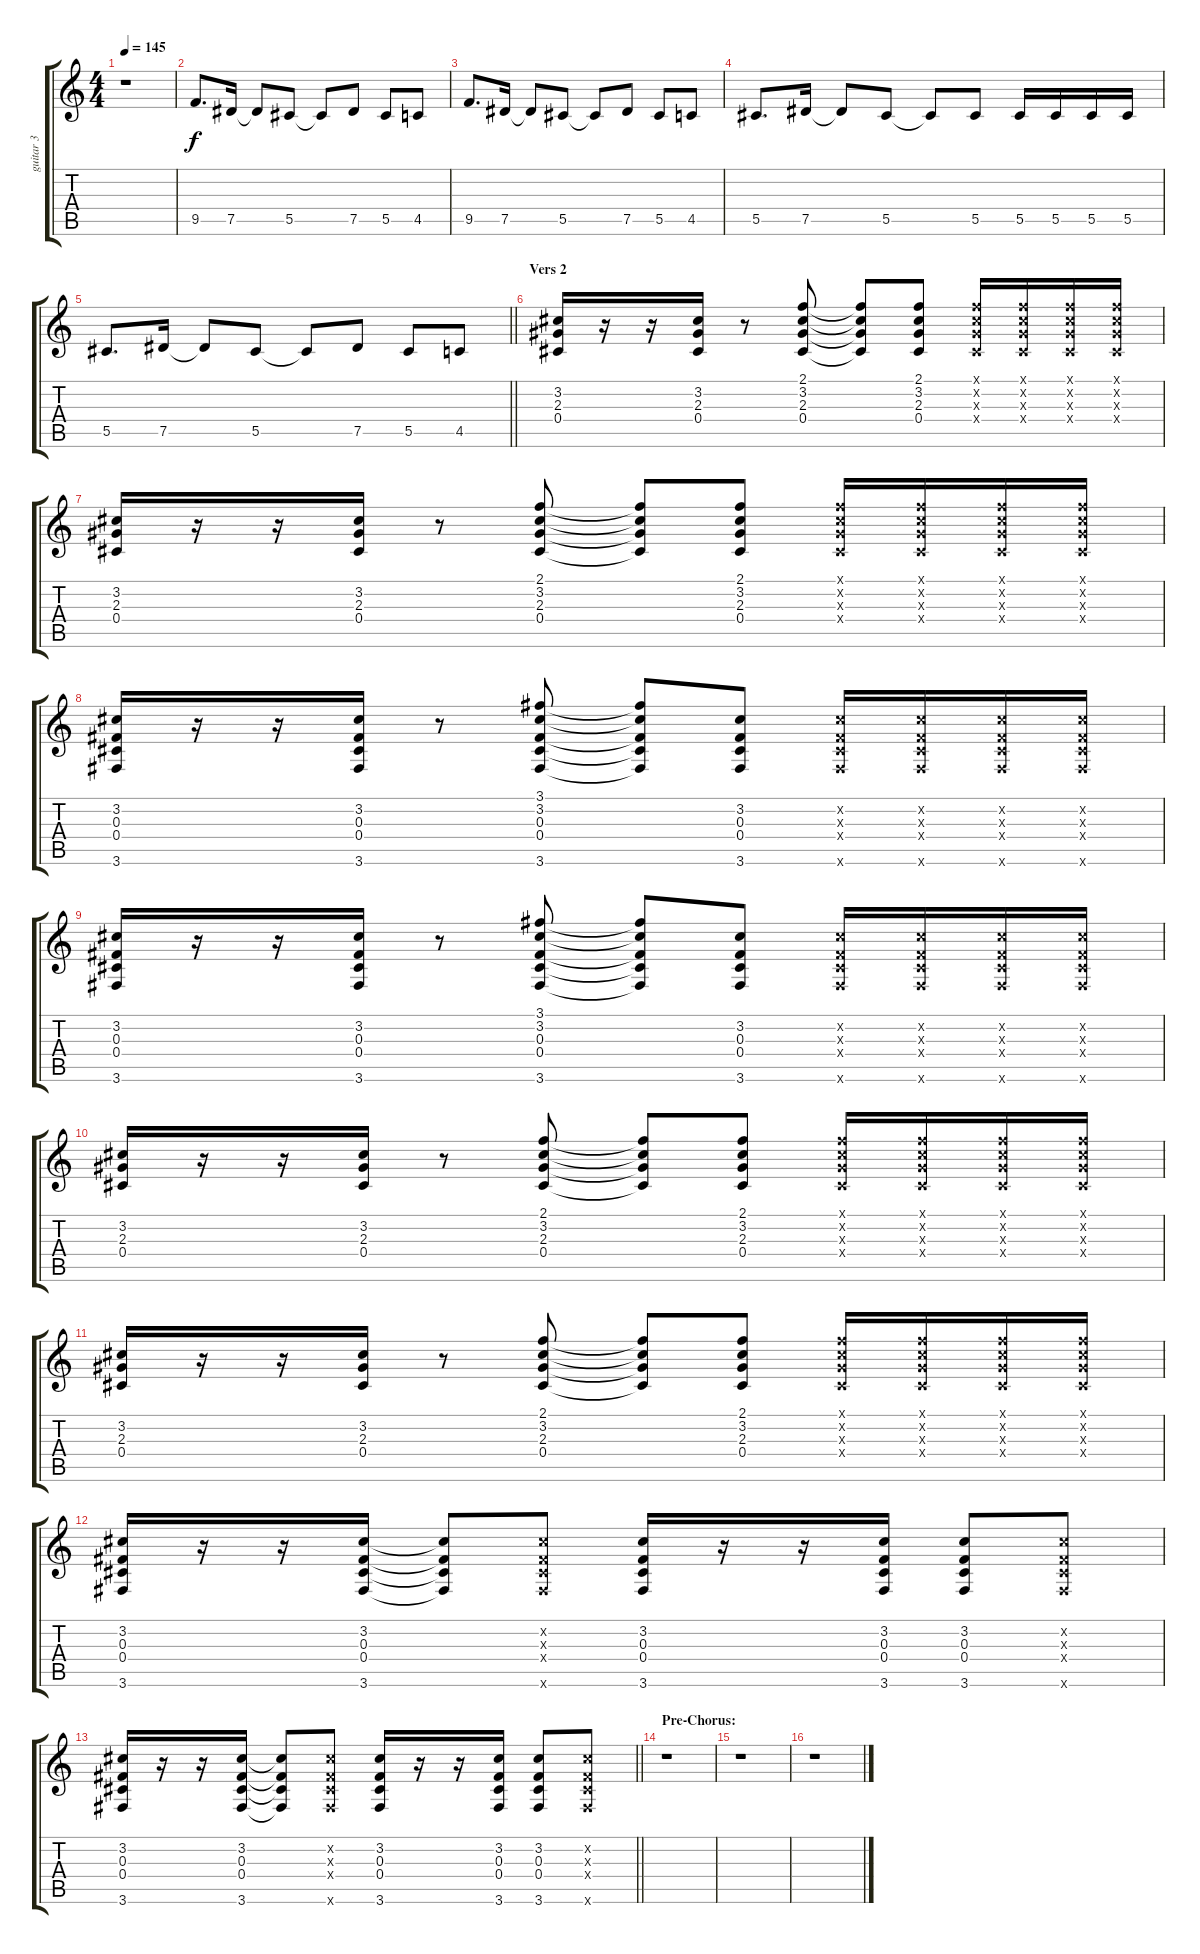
\track ("guitar 3" "guitar 3") {instrument distortionguitar}
\staff {score tabs}
\tuning (Eb4 Bb3 Gb3 Db3 Ab2 Eb2) {hide}
\ts (4 4)
\tempo 145
\clef g2
\ks c
r.1{dy f} |
9.5.8{d} 7.5.16 7.5{t}.8 5.5.8 5.5{t}.8 7.5.8 5.5.8 4.5.8 |
9.5.8{d} 7.5.16 7.5{t}.8 5.5.8 5.5{t}.8 7.5.8 5.5.8 4.5.8 |
5.5.8{d} 7.5.16 7.5{t}.8 5.5.8 5.5{t}.8 5.5.8 5.5.16 5.5.16 5.5.16 5.5.16 |
\barLineRight lightlight
5.5.8{d} 7.5.16 7.5{t}.8 5.5.8 5.5{t}.8 7.5.8 5.5.8 4.5.8 |
\section ("" "Vers 2")
(3.2 2.3 0.4).16 r.16 r.16 (3.2 2.3 0.4).16 r.8 (2.1 3.2 2.3 0.4).8 (2.1{t} 3.2{t} 2.3{t} 0.4{t}).8 (2.1 3.2 2.3 0.4).8 (2.1{x} 3.2{x} 2.3{x} 0.4{x}).16 (2.1{x} 3.2{x} 2.3{x} 0.4{x}).16 (2.1{x} 3.2{x} 2.3{x} 0.4{x}).16 (2.1{x} 3.2{x} 2.3{x} 0.4{x}).16 |
(3.2 2.3 0.4).16 r.16 r.16 (3.2 2.3 0.4).16 r.8 (2.1 3.2 2.3 0.4).8 (2.1{t} 3.2{t} 2.3{t} 0.4{t}).8 (2.1 3.2 2.3 0.4).8 (2.1{x} 3.2{x} 2.3{x} 0.4{x}).16 (2.1{x} 3.2{x} 2.3{x} 0.4{x}).16 (2.1{x} 3.2{x} 2.3{x} 0.4{x}).16 (2.1{x} 3.2{x} 2.3{x} 0.4{x}).16 |
(3.2 0.3 0.4 3.6).16 r.16 r.16 (3.2 0.3 0.4 3.6).16 r.8 (3.1 3.2 0.3 0.4 3.6).8 (3.1{t} 3.2{t} 0.3{t} 0.4{t} 3.6{t}).8 (3.2 0.3 0.4 3.6).8 (3.2{x} 0.3{x} 0.4{x} 3.6{x}).16 (3.2{x} 0.3{x} 0.4{x} 3.6{x}).16 (3.2{x} 0.3{x} 0.4{x} 3.6{x}).16 (3.2{x} 0.3{x} 0.4{x} 3.6{x}).16 |
(3.2 0.3 0.4 3.6).16 r.16 r.16 (3.2 0.3 0.4 3.6).16 r.8 (3.1 3.2 0.3 0.4 3.6).8 (3.1{t} 3.2{t} 0.3{t} 0.4{t} 3.6{t}).8 (3.2 0.3 0.4 3.6).8 (3.2{x} 0.3{x} 0.4{x} 3.6{x}).16 (3.2{x} 0.3{x} 0.4{x} 3.6{x}).16 (3.2{x} 0.3{x} 0.4{x} 3.6{x}).16 (3.2{x} 0.3{x} 0.4{x} 3.6{x}).16 |
(3.2 2.3 0.4).16 r.16 r.16 (3.2 2.3 0.4).16 r.8 (2.1 3.2 2.3 0.4).8 (2.1{t} 3.2{t} 2.3{t} 0.4{t}).8 (2.1 3.2 2.3 0.4).8 (2.1{x} 3.2{x} 2.3{x} 0.4{x}).16 (2.1{x} 3.2{x} 2.3{x} 0.4{x}).16 (2.1{x} 3.2{x} 2.3{x} 0.4{x}).16 (2.1{x} 3.2{x} 2.3{x} 0.4{x}).16 |
(3.2 2.3 0.4).16 r.16 r.16 (3.2 2.3 0.4).16 r.8 (2.1 3.2 2.3 0.4).8 (2.1{t} 3.2{t} 2.3{t} 0.4{t}).8 (2.1 3.2 2.3 0.4).8 (2.1{x} 3.2{x} 2.3{x} 0.4{x}).16 (2.1{x} 3.2{x} 2.3{x} 0.4{x}).16 (2.1{x} 3.2{x} 2.3{x} 0.4{x}).16 (2.1{x} 3.2{x} 2.3{x} 0.4{x}).16 |
(3.2 0.3 0.4 3.6).16 r.16 r.16 (3.2 0.3 0.4 3.6).16 (3.2{t} 0.3{t} 0.4{t} 3.6{t}).8 (3.2{x} 0.3{x} 0.4{x} 3.6{x}).8 (3.2 0.3 0.4 3.6).16 r.16 r.16 (3.2 0.3 0.4 3.6).16 (3.2 0.3 0.4 3.6).8 (3.2{x} 0.3{x} 0.4{x} 3.6{x}).8 |
\barLineRight lightlight
(3.2 0.3 0.4 3.6).16 r.16 r.16 (3.2 0.3 0.4 3.6).16 (3.2{t} 0.3{t} 0.4{t} 3.6{t}).8 (3.2{x} 0.3{x} 0.4{x} 3.6{x}).8 (3.2 0.3 0.4 3.6).16 r.16 r.16 (3.2 0.3 0.4 3.6).16 (3.2 0.3 0.4 3.6).8 (3.2{x} 0.3{x} 0.4{x} 3.6{x}).8 |
\section ("" "Pre-Chorus:")
r.1 |
r.1 |
r.1
